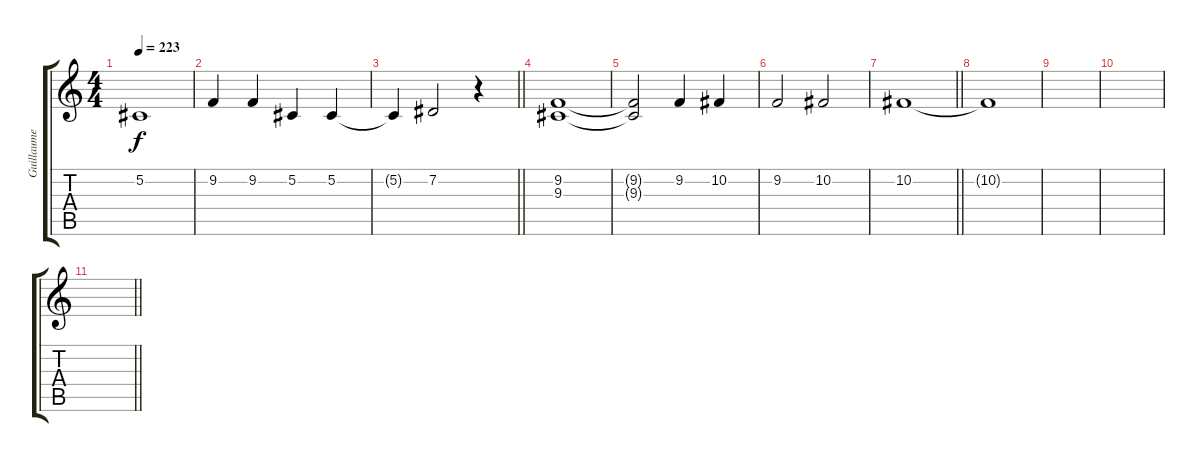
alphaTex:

\track ("Guillaume Lead" "Guillaume ") {instrument bassoon}
\staff {score tabs}
\tuning (Db4 Ab3 E3 B2 Gb2 B1) {hide}
\ts (4 4)
\tempo 223
\clef g2
\ks c
5.2.1{dy f} |
9.2.4 9.2.4 5.2.4 5.2.4 |
\barLineRight lightlight
5.2{t}.4 7.2.2 r.4 |
(9.2 9.3).1 |
(9.2{t} 9.3{t}).2 9.2.4 10.2.4 |
9.2.2 10.2.2 |
\barLineRight lightlight
10.2.1 |
10.2{t}.1 |
|
|
\barLineRight lightlight
